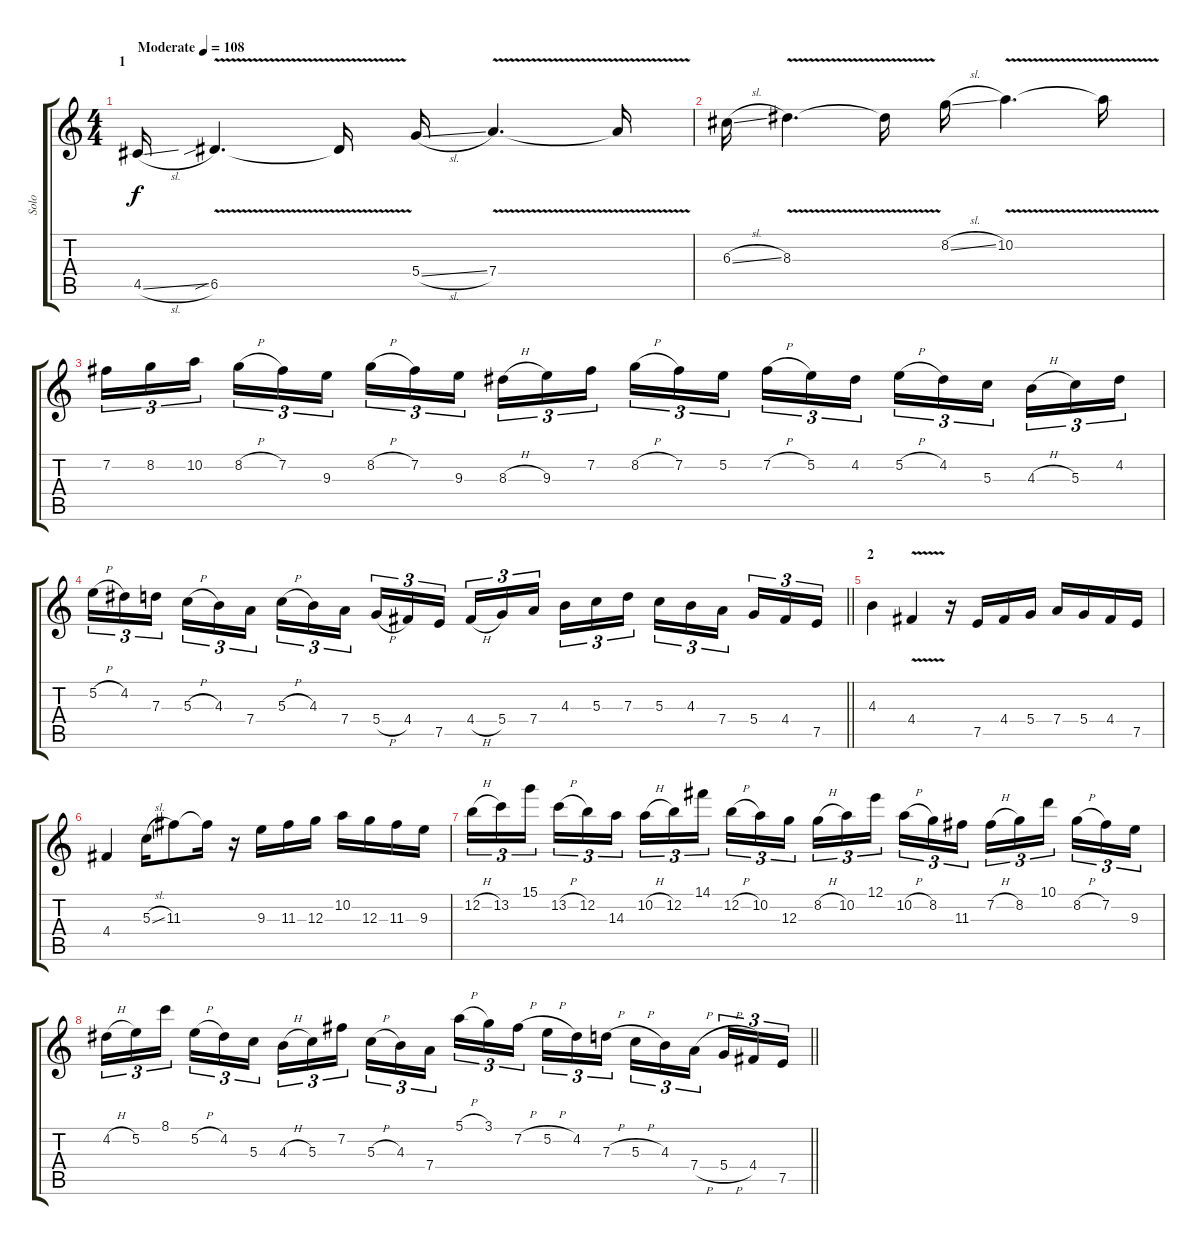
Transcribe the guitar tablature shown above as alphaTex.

\track ("Solo" "Solo") {instrument overdrivenguitar}
\staff {score tabs}
\tuning (E4 B3 G3 D3 A2 E2) {hide}
\ts (4 4)
\section ("" "1")
\tempo (108 "Moderate")
\clef g2
\ks c
4.5{sl}.16{dy f instrument overdrivenguitar} 6.5{v sib}.4{d} 6.5{t}.16 5.4{sl}.16 7.4{v}.4{d} 7.4{t}.16 |
6.3{sl}.16 8.3{v}.4{d} 8.3{t}.16 8.2{sl}.16 10.2{v}.4{d} 10.2{t}.16 |
7.2.16{tu (3 2)} 8.2.16{tu (3 2)} 10.2.16{tu (3 2) beam splitsecondary} 8.2{h}.16{tu (3 2)} 7.2.16{tu (3 2)} 9.3.16{tu (3 2)} 8.2{h}.16{tu (3 2)} 7.2.16{tu (3 2)} 9.3.16{tu (3 2) beam splitsecondary} 8.3{h}.16{tu (3 2)} 9.3.16{tu (3 2)} 7.2.16{tu (3 2)} 8.2{h}.16{tu (3 2)} 7.2.16{tu (3 2)} 5.2.16{tu (3 2) beam splitsecondary} 7.2{h}.16{tu (3 2)} 5.2.16{tu (3 2)} 4.2.16{tu (3 2)} 5.2{h}.16{tu (3 2)} 4.2.16{tu (3 2)} 5.3.16{tu (3 2) beam splitsecondary} 4.3{h}.16{tu (3 2)} 5.3.16{tu (3 2)} 4.2.16{tu (3 2)} |
\barLineRight lightlight
5.2{h}.16{tu (3 2)} 4.2.16{tu (3 2)} 7.3.16{tu (3 2) beam splitsecondary} 5.3{h}.16{tu (3 2)} 4.3.16{tu (3 2)} 7.4.16{tu (3 2)} 5.3{h}.16{tu (3 2)} 4.3.16{tu (3 2)} 7.4.16{tu (3 2) beam splitsecondary} 5.4{h}.16{tu (3 2)} 4.4.16{tu (3 2)} 7.5.16{tu (3 2)} 4.4{h}.16{tu (3 2)} 5.4.16{tu (3 2)} 7.4.16{tu (3 2) beam splitsecondary} 4.3.16{tu (3 2)} 5.3.16{tu (3 2)} 7.3.16{tu (3 2)} 5.3.16{tu (3 2)} 4.3.16{tu (3 2)} 7.4.16{tu (3 2) beam splitsecondary} 5.4.16{tu (3 2)} 4.4.16{tu (3 2)} 7.5.16{tu (3 2)} |
\section ("" "2")
4.3.4 4.4{v}.4 r.16 7.5.16 4.4.16 5.4.16 7.4.16 5.4.16 4.4.16 7.5.16 |
4.4.4 5.3{sl}.16 11.3.8 11.3{t}.16 r.16 9.3.16 11.3.16 12.3.16 10.2.16 12.3.16 11.3.16 9.3.16 |
12.2{h}.16{tu (3 2)} 13.2.16{tu (3 2)} 15.1.16{tu (3 2) beam splitsecondary} 13.2{h}.16{tu (3 2)} 12.2.16{tu (3 2)} 14.3.16{tu (3 2)} 10.2{h}.16{tu (3 2)} 12.2.16{tu (3 2)} 14.1.16{tu (3 2) beam splitsecondary} 12.2{h}.16{tu (3 2)} 10.2.16{tu (3 2)} 12.3.16{tu (3 2)} 8.2{h}.16{tu (3 2)} 10.2.16{tu (3 2)} 12.1.16{tu (3 2) beam splitsecondary} 10.2{h}.16{tu (3 2)} 8.2.16{tu (3 2)} 11.3.16{tu (3 2)} 7.2{h}.16{tu (3 2)} 8.2.16{tu (3 2)} 10.1.16{tu (3 2) beam splitsecondary} 8.2{h}.16{tu (3 2)} 7.2.16{tu (3 2)} 9.3.16{tu (3 2)} |
\barLineRight lightlight
4.2{h}.16{tu (3 2)} 5.2.16{tu (3 2)} 8.1.16{tu (3 2) beam splitsecondary} 5.2{h}.16{tu (3 2)} 4.2.16{tu (3 2)} 5.3.16{tu (3 2)} 4.3{h}.16{tu (3 2)} 5.3.16{tu (3 2)} 7.2.16{tu (3 2) beam splitsecondary} 5.3{h}.16{tu (3 2)} 4.3.16{tu (3 2)} 7.4.16{tu (3 2)} 5.1{h}.16{tu (3 2)} 3.1.16{tu (3 2)} 7.2{h}.16{tu (3 2) beam splitsecondary} 5.2{h}.16{tu (3 2)} 4.2.16{tu (3 2)} 7.3{h}.16{tu (3 2)} 5.3{h}.16{tu (3 2)} 4.3.16{tu (3 2)} 7.4{h}.16{tu (3 2) beam splitsecondary} 5.4{h}.16{tu (3 2)} 4.4.16{tu (3 2)} 7.5.16{tu (3 2)}
